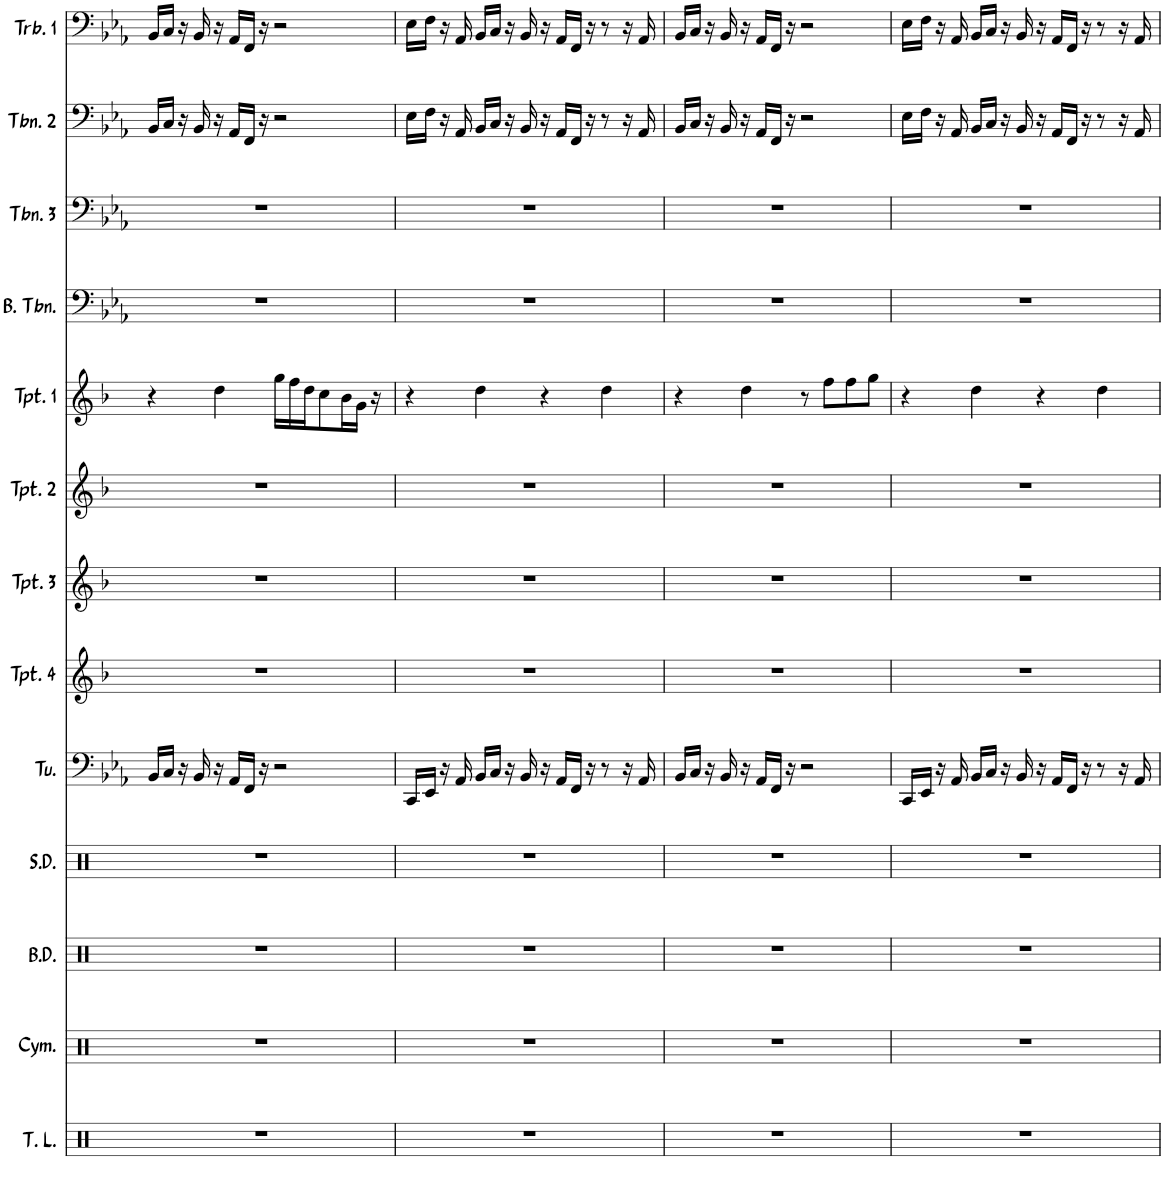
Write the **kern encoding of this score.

**kern	**kern	**kern	**kern	**kern	**kern	**kern	**kern	**kern	**kern	**kern	**kern	**kern
*part13	*part12	*part11	*part10	*part9	*part8	*part7	*part6	*part5	*part4	*part3	*part2	*part1
*staff13	*staff12	*staff11	*staff10	*staff9	*staff8	*staff7	*staff6	*staff5	*staff4	*staff3	*staff2	*staff1
*I"MDL Tenor Line	*I"Cymbals	*I"Bass Drums	*I"Snare Drum	*I"Tuba	*I"Trumpet 4	*I"Trumpet 3	*I"Trumpet 2	*I"Trumpet 1	*I"Bass Trombone	*I"Trombone 3	*I"Trombone 2	*I"Trombone 1
*I'T. L.	*I'Cym.	*I'B.D.	*I'S.D.	*I'Tu.	*I'Tpt. 4	*I'Tpt. 3	*I'Tpt. 2	*I'Tpt. 1	*I'B. Tbn.	*I'Tbn. 3	*I'Tbn. 2	*I'Trb. 1
!!LO:PB:g=z
*clefX	*clefX	*clefX	*clefX	*clefF4	*clefG2	*clefG2	*clefG2	*clefG2	*clefF4	*clefF4	*clefF4	*clefF4
*	*	*	*	*	*Trd1c2	*Trd1c2	*Trd1c2	*Trd1c2	*	*	*	*
*k[]	*k[]	*k[]	*k[]	*k[b-e-a-]	*k[b-]	*k[b-]	*k[b-]	*k[b-]	*k[b-e-a-]	*k[b-e-a-]	*k[b-e-a-]	*k[b-e-a-]
*M4/4	*M4/4	*M4/4	*M4/4	*M4/4	*M4/4	*M4/4	*M4/4	*M4/4	*M4/4	*M4/4	*M4/4	*M4/4
=31	=31	=31	=31	=31	=31	=31	=31	=31	=31	=31	=31	=31
1r	1r	1r	1r	16BB-/LL	1r	1r	1r	4r	1r	1r	16BB-/LL	16BB-/LL
.	.	.	.	16C/JJ	.	.	.	.	.	.	16C/JJ	16C/JJ
.	.	.	.	16r	.	.	.	.	.	.	16r	16r
.	.	.	.	16BB-/	.	.	.	.	.	.	16BB-/	16BB-/
.	.	.	.	16r	.	.	.	4dd\	.	.	16r	16r
.	.	.	.	16AA-/LL	.	.	.	.	.	.	16AA-/LL	16AA-/LL
.	.	.	.	16FF/JJ	.	.	.	.	.	.	16FF/JJ	16FF/JJ
.	.	.	.	16r	.	.	.	.	.	.	16r	16r
.	.	.	.	2r	.	.	.	16gg\LL	.	.	2r	2r
.	.	.	.	.	.	.	.	16ff\	.	.	.	.
.	.	.	.	.	.	.	.	16dd\J	.	.	.	.
.	.	.	.	.	.	.	.	8cc\	.	.	.	.
.	.	.	.	.	.	.	.	16b-\L	.	.	.	.
.	.	.	.	.	.	.	.	16g\JJ	.	.	.	.
.	.	.	.	.	.	.	.	16r	.	.	.	.
=32	=32	=32	=32	=32	=32	=32	=32	=32	=32	=32	=32	=32
1r	1r	1r	1r	16CC/LL	1r	1r	1r	4r	1r	1r	16E-\LL	16E-\LL
.	.	.	.	16EE-/JJ	.	.	.	.	.	.	16F\JJ	16F\JJ
.	.	.	.	16r	.	.	.	.	.	.	16r	16r
.	.	.	.	16AA-/	.	.	.	.	.	.	16AA-/	16AA-/
.	.	.	.	16BB-/LL	.	.	.	4dd\	.	.	16BB-/LL	16BB-/LL
.	.	.	.	16C/JJ	.	.	.	.	.	.	16C/JJ	16C/JJ
.	.	.	.	16r	.	.	.	.	.	.	16r	16r
.	.	.	.	16BB-/	.	.	.	.	.	.	16BB-/	16BB-/
.	.	.	.	16r	.	.	.	4r	.	.	16r	16r
.	.	.	.	16AA-/LL	.	.	.	.	.	.	16AA-/LL	16AA-/LL
.	.	.	.	16FF/JJ	.	.	.	.	.	.	16FF/JJ	16FF/JJ
.	.	.	.	16r	.	.	.	.	.	.	16r	16r
.	.	.	.	8r	.	.	.	4dd\	.	.	8r	8r
.	.	.	.	16r	.	.	.	.	.	.	16r	16r
.	.	.	.	16AA-/	.	.	.	.	.	.	16AA-/	16AA-/
=33	=33	=33	=33	=33	=33	=33	=33	=33	=33	=33	=33	=33
1r	1r	1r	1r	16BB-/LL	1r	1r	1r	4r	1r	1r	16BB-/LL	16BB-/LL
.	.	.	.	16C/JJ	.	.	.	.	.	.	16C/JJ	16C/JJ
.	.	.	.	16r	.	.	.	.	.	.	16r	16r
.	.	.	.	16BB-/	.	.	.	.	.	.	16BB-/	16BB-/
.	.	.	.	16r	.	.	.	4dd\	.	.	16r	16r
.	.	.	.	16AA-/LL	.	.	.	.	.	.	16AA-/LL	16AA-/LL
.	.	.	.	16FF/JJ	.	.	.	.	.	.	16FF/JJ	16FF/JJ
.	.	.	.	16r	.	.	.	.	.	.	16r	16r
.	.	.	.	2r	.	.	.	8r	.	.	2r	2r
.	.	.	.	.	.	.	.	8ff\L	.	.	.	.
.	.	.	.	.	.	.	.	8ff\	.	.	.	.
.	.	.	.	.	.	.	.	8gg\J	.	.	.	.
=34	=34	=34	=34	=34	=34	=34	=34	=34	=34	=34	=34	=34
1r	1r	1r	1r	16CC/LL	1r	1r	1r	4r	1r	1r	16E-\LL	16E-\LL
.	.	.	.	16EE-/JJ	.	.	.	.	.	.	16F\JJ	16F\JJ
.	.	.	.	16r	.	.	.	.	.	.	16r	16r
.	.	.	.	16AA-/	.	.	.	.	.	.	16AA-/	16AA-/
.	.	.	.	16BB-/LL	.	.	.	4dd\	.	.	16BB-/LL	16BB-/LL
.	.	.	.	16C/JJ	.	.	.	.	.	.	16C/JJ	16C/JJ
.	.	.	.	16r	.	.	.	.	.	.	16r	16r
.	.	.	.	16BB-/	.	.	.	.	.	.	16BB-/	16BB-/
.	.	.	.	16r	.	.	.	4r	.	.	16r	16r
.	.	.	.	16AA-/LL	.	.	.	.	.	.	16AA-/LL	16AA-/LL
.	.	.	.	16FF/JJ	.	.	.	.	.	.	16FF/JJ	16FF/JJ
.	.	.	.	16r	.	.	.	.	.	.	16r	16r
.	.	.	.	8r	.	.	.	4dd\	.	.	8r	8r
.	.	.	.	16r	.	.	.	.	.	.	16r	16r
.	.	.	.	16AA-/	.	.	.	.	.	.	16AA-/	16AA-/
=	=	=	=	=	=	=	=	=	=	=	=	=
*-	*-	*-	*-	*-	*-	*-	*-	*-	*-	*-	*-	*-
